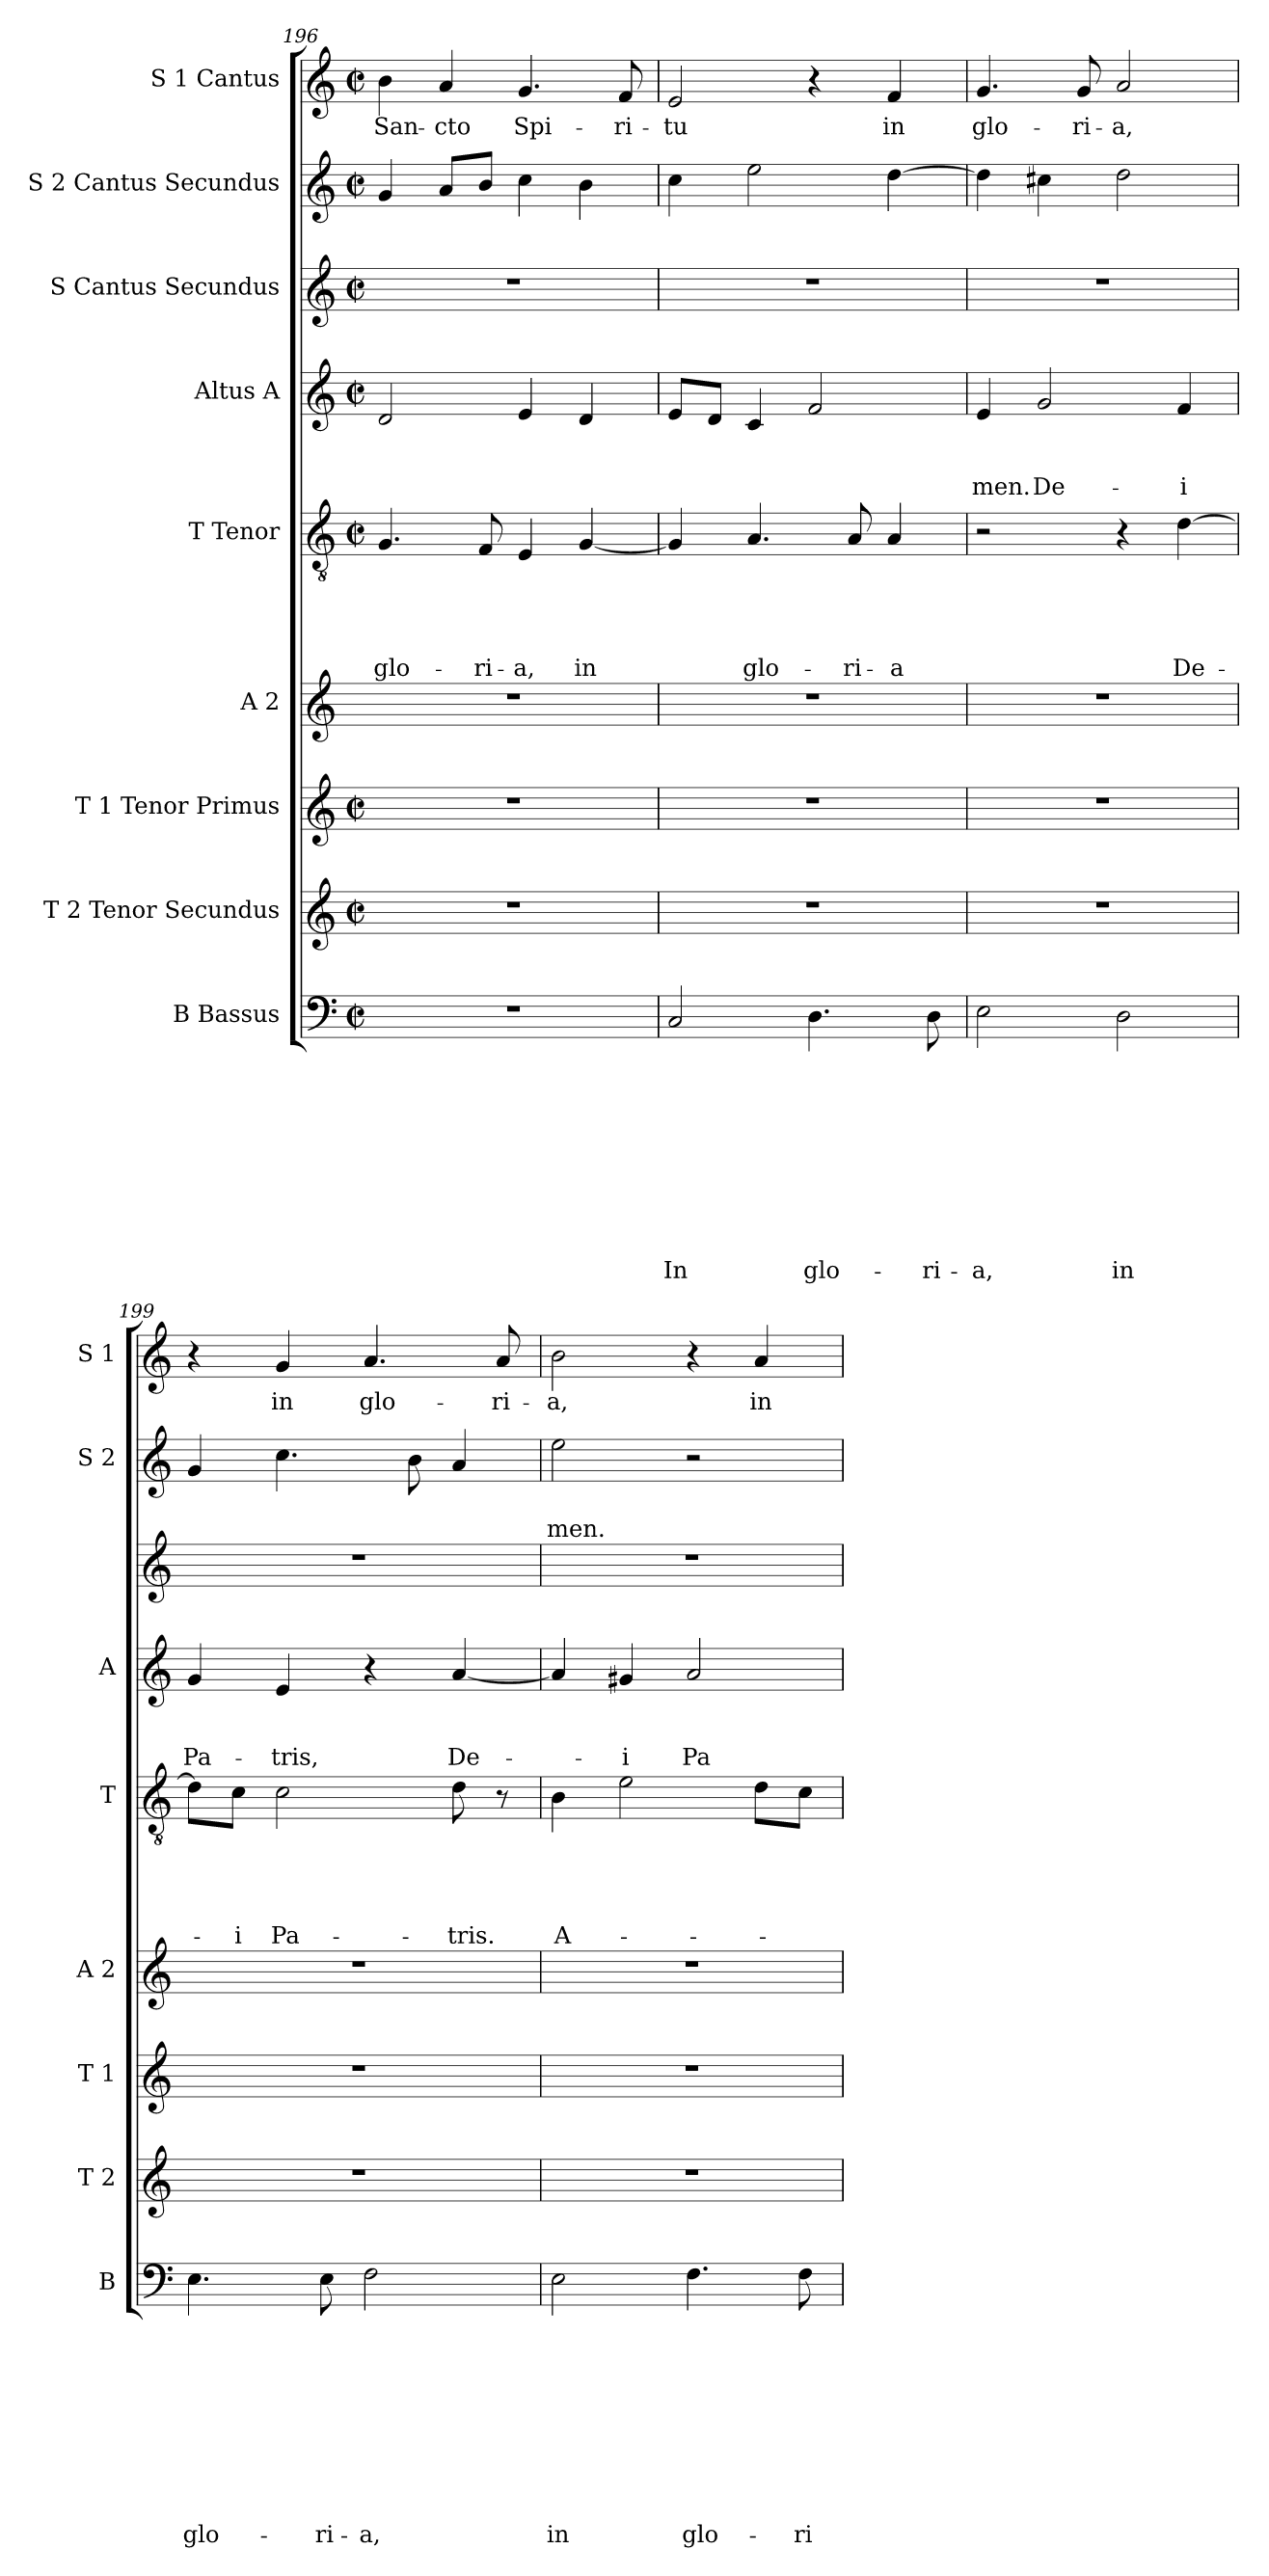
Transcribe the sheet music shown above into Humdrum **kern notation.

**kern	**text	**text	**text	**text	**text	**text	**text	**text	**text	**text	**kern	**kern	**kern	**kern	**text	**text	**text	**text	**text	**kern	**text	**text	**text	**kern	**kern	**text	**text	**kern	**text
*part9	*part9	*part9	*part9	*part9	*part9	*part9	*part9	*part9	*part9	*part9	*part8	*part7	*part6	*part5	*part5	*part5	*part5	*part5	*part5	*part4	*part4	*part4	*part4	*part3	*part2	*part2	*part2	*part1	*part1
*staff9	*staff9	*staff9	*staff9	*staff9	*staff9	*staff9	*staff9	*staff9	*staff9	*staff9	*staff8	*staff7	*staff6	*staff5	*staff5	*staff5	*staff5	*staff5	*staff5	*staff4	*staff4	*staff4	*staff4	*staff3	*staff2	*staff2	*staff2	*staff1	*staff1
*I"B Bassus	*	*	*	*	*	*	*	*	*	*	*I"T 2 Tenor Secundus	*I"T 1 Tenor Primus	*I"A 2	*I"T Tenor	*	*	*	*	*	*I"Altus A	*	*	*	*I"S Cantus Secundus	*I"S 2 Cantus Secundus	*	*	*I"S 1 Cantus	*
*I'B	*	*	*	*	*	*	*	*	*	*	*I'T 2	*I'T 1	*I'A 2	*I'T	*	*	*	*	*	*I'A	*	*	*	*	*I'S 2	*	*	*I'S 1	*
!!LO:LB:g=z
*clefF4	*	*	*	*	*	*	*	*	*	*	*clefG2	*clefG2	*clefG2	*clefGv2	*	*	*	*	*	*clefG2	*	*	*	*clefG2	*clefG2	*	*	*clefG2	*
*k[]	*	*	*	*	*	*	*	*	*	*	*k[]	*k[]	*k[]	*k[]	*	*	*	*	*	*k[]	*	*	*	*k[]	*k[]	*	*	*k[]	*
*C:	*	*	*	*	*	*	*	*	*	*	*C:	*C:	*C:	*C:	*	*	*	*	*	*C:	*	*	*	*C:	*C:	*	*	*C:	*
*M2/2	*	*	*	*	*	*	*	*	*	*	*M2/2	*M2/2	*	*M2/2	*	*	*	*	*	*M2/2	*	*	*	*M2/2	*M2/2	*	*	*M2/2	*
*met(c|)	*	*	*	*	*	*	*	*	*	*	*met(c|)	*met(c|)	*	*met(c|)	*	*	*	*	*	*met(c|)	*	*	*	*met(c|)	*met(c|)	*	*	*met(c|)	*
=196	=196	=196	=196	=196	=196	=196	=196	=196	=196	=196	=196	=196	=196	=196	=196	=196	=196	=196	=196	=196	=196	=196	=196	=196	=196	=196	=196	=196	=196
!	!	!	!	!	!	!	!	!	!	!	!	!	!	!	!	!	!	!	!LO:LY:b	!	!	!	!	!	!	!	!	!	!LO:LY:b
1r	.	.	.	.	.	.	.	.	.	.	1r	1r	1r	4.G/	.	.	.	.	glo-	2d/	.	.	.	1r	4g/	.	.	4b\	San-
!	!	!	!	!	!	!	!	!	!	!	!	!	!	!	!	!	!	!	!	!	!	!	!	!	!	!	!	!	!LO:LY:b
.	.	.	.	.	.	.	.	.	.	.	.	.	.	.	.	.	.	.	.	.	.	.	.	.	8a/L	.	.	4a/	-cto
!	!	!	!	!	!	!	!	!	!	!	!	!	!	!	!	!	!	!	!LO:LY:b	!	!	!	!	!	!	!	!	!	!
.	.	.	.	.	.	.	.	.	.	.	.	.	.	8F/	.	.	.	.	-ri-	.	.	.	.	.	8b/J	.	.	.	.
!	!	!	!	!	!	!	!	!	!	!	!	!	!	!	!	!	!	!	!LO:LY:b	!	!	!	!	!	!	!	!	!	!LO:LY:b
.	.	.	.	.	.	.	.	.	.	.	.	.	.	4E/	.	.	.	.	-a,	4e/	.	.	.	.	4cc\	.	.	4.g/	Spi-
!	!	!	!	!	!	!	!	!	!	!	!	!	!	!	!	!	!	!	!LO:LY:b	!	!	!	!	!	!	!	!	!	!
.	.	.	.	.	.	.	.	.	.	.	.	.	.	[<4G/	.	.	.	.	in	4d/	.	.	.	.	4b\	.	.	.	.
!	!	!	!	!	!	!	!	!	!	!	!	!	!	!	!	!	!	!	!	!	!	!	!	!	!	!	!	!	!LO:LY:b
.	.	.	.	.	.	.	.	.	.	.	.	.	.	.	.	.	.	.	.	.	.	.	.	.	.	.	.	8f/	-ri-
=197	=197	=197	=197	=197	=197	=197	=197	=197	=197	=197	=197	=197	=197	=197	=197	=197	=197	=197	=197	=197	=197	=197	=197	=197	=197	=197	=197	=197	=197
!	!	!	!	!	!	!	!	!	!	!LO:LY:b	!	!	!	!	!	!	!	!	!	!	!	!	!	!	!	!	!	!	!LO:LY:b
2C/	.	.	.	.	.	.	.	.	.	In	1r	1r	1r	4G/]	.	.	.	.	.	8e/L	.	.	.	1r	4cc\	.	.	2e/	-tu
.	.	.	.	.	.	.	.	.	.	.	.	.	.	.	.	.	.	.	.	8d/J	.	.	.	.	.	.	.	.	.
!	!	!	!	!	!	!	!	!	!	!	!	!	!	!	!	!	!	!	!LO:LY:b	!	!	!	!	!	!	!	!	!	!
.	.	.	.	.	.	.	.	.	.	.	.	.	.	4.A/	.	.	.	.	glo-	4c/	.	.	.	.	2ee\	.	.	.	.
!	!	!	!	!	!	!	!	!	!	!LO:LY:b	!	!	!	!	!	!	!	!	!	!	!	!	!	!	!	!	!	!	!
4.D\	.	.	.	.	.	.	.	.	.	glo-	.	.	.	.	.	.	.	.	.	2f/	.	.	.	.	.	.	.	4r	.
!	!	!	!	!	!	!	!	!	!	!	!	!	!	!	!	!	!	!	!LO:LY:b	!	!	!	!	!	!	!	!	!	!
.	.	.	.	.	.	.	.	.	.	.	.	.	.	8A/	.	.	.	.	-ri-	.	.	.	.	.	.	.	.	.	.
!	!	!	!	!	!	!	!	!	!	!	!	!	!	!	!	!	!	!	!LO:LY:b	!	!	!	!	!	!	!	!	!	!LO:LY:b
.	.	.	.	.	.	.	.	.	.	.	.	.	.	4A/	.	.	.	.	-a	.	.	.	.	.	[>4dd\	.	.	4f/	in
!	!	!	!	!	!	!	!	!	!	!LO:LY:b	!	!	!	!	!	!	!	!	!	!	!	!	!	!	!	!	!	!	!
8D\	.	.	.	.	.	.	.	.	.	-ri-	.	.	.	.	.	.	.	.	.	.	.	.	.	.	.	.	.	.	.
=198	=198	=198	=198	=198	=198	=198	=198	=198	=198	=198	=198	=198	=198	=198	=198	=198	=198	=198	=198	=198	=198	=198	=198	=198	=198	=198	=198	=198	=198
!	!	!	!	!	!	!	!	!	!	!LO:LY:b	!	!	!	!	!	!	!	!	!	!	!	!	!LO:LY:b	!	!	!	!	!	!LO:LY:b
2E\	.	.	.	.	.	.	.	.	.	-a,	1r	1r	1r	2r	.	.	.	.	.	4e/	.	.	-men.	1r	4dd\]	.	.	4.g/	glo-
!	!	!	!	!	!	!	!	!	!	!	!	!	!	!	!	!	!	!	!	!	!	!	!LO:LY:b	!	!	!	!	!	!
.	.	.	.	.	.	.	.	.	.	.	.	.	.	.	.	.	.	.	.	2g/	.	.	De-	.	4cc#X\	.	.	.	.
!	!	!	!	!	!	!	!	!	!	!	!	!	!	!	!	!	!	!	!	!	!	!	!	!	!	!	!	!	!LO:LY:b
.	.	.	.	.	.	.	.	.	.	.	.	.	.	.	.	.	.	.	.	.	.	.	.	.	.	.	.	8g/	-ri-
!	!	!	!	!	!	!	!	!	!	!LO:LY:b	!	!	!	!	!	!	!	!	!	!	!	!	!	!	!	!	!	!	!LO:LY:b
2D\	.	.	.	.	.	.	.	.	.	in	.	.	.	4r	.	.	.	.	.	.	.	.	.	.	2dd\	.	.	2a/	-a,
!	!	!	!	!	!	!	!	!	!	!	!	!	!	!	!	!	!	!	!LO:LY:b	!	!	!	!LO:LY:b	!	!	!	!	!	!
.	.	.	.	.	.	.	.	.	.	.	.	.	.	[>4d\	.	.	.	.	De-	4f/	.	.	-i	.	.	.	.	.	.
=199	=199	=199	=199	=199	=199	=199	=199	=199	=199	=199	=199	=199	=199	=199	=199	=199	=199	=199	=199	=199	=199	=199	=199	=199	=199	=199	=199	=199	=199
!	!	!	!	!	!	!	!	!	!	!LO:LY:b	!	!	!	!	!	!	!	!	!	!	!	!	!LO:LY:b	!	!	!	!	!	!
4.E\	.	.	.	.	.	.	.	.	.	glo-	1r	1r	1r	8d\L]	.	.	.	.	.	4g/	.	.	Pa-	1r	4g/	.	.	4r	.
!	!	!	!	!	!	!	!	!	!	!	!	!	!	!	!	!	!	!	!LO:LY:b	!	!	!	!	!	!	!	!	!	!
.	.	.	.	.	.	.	.	.	.	.	.	.	.	8c\J	.	.	.	.	-i	.	.	.	.	.	.	.	.	.	.
!	!	!	!	!	!	!	!	!	!	!	!	!	!	!	!	!	!	!	!LO:LY:b	!	!	!	!LO:LY:b	!	!	!	!	!	!LO:LY:b
.	.	.	.	.	.	.	.	.	.	.	.	.	.	2c\	.	.	.	.	Pa-	4e/	.	.	-tris,	.	4.cc\	.	.	4g/	in
!	!	!	!	!	!	!	!	!	!	!LO:LY:b	!	!	!	!	!	!	!	!	!	!	!	!	!	!	!	!	!	!	!
8E\	.	.	.	.	.	.	.	.	.	-ri-	.	.	.	.	.	.	.	.	.	.	.	.	.	.	.	.	.	.	.
!	!	!	!	!	!	!	!	!	!	!LO:LY:b	!	!	!	!	!	!	!	!	!	!	!	!	!	!	!	!	!	!	!LO:LY:b
2F\	.	.	.	.	.	.	.	.	.	-a,	.	.	.	.	.	.	.	.	.	4r	.	.	.	.	.	.	.	4.a/	glo-
.	.	.	.	.	.	.	.	.	.	.	.	.	.	.	.	.	.	.	.	.	.	.	.	.	8b\	.	.	.	.
!	!	!	!	!	!	!	!	!	!	!	!	!	!	!	!	!	!	!	!LO:LY:b	!	!	!	!LO:LY:b	!	!	!	!	!	!
.	.	.	.	.	.	.	.	.	.	.	.	.	.	8d\	.	.	.	.	-tris.	[<4a/	.	.	De-	.	4a/	.	.	.	.
!	!	!	!	!	!	!	!	!	!	!	!	!	!	!	!	!	!	!	!	!	!	!	!	!	!	!	!	!	!LO:LY:b
.	.	.	.	.	.	.	.	.	.	.	.	.	.	8r	.	.	.	.	.	.	.	.	.	.	.	.	.	8a/	-ri-
=200	=200	=200	=200	=200	=200	=200	=200	=200	=200	=200	=200	=200	=200	=200	=200	=200	=200	=200	=200	=200	=200	=200	=200	=200	=200	=200	=200	=200	=200
!	!	!	!	!	!	!	!	!	!	!LO:LY:b	!	!	!	!	!	!	!	!	!LO:LY:b	!	!	!	!	!	!	!	!LO:LY:b	!	!LO:LY:b
2E\	.	.	.	.	.	.	.	.	.	in	1r	1r	1r	4B\	.	.	.	.	A-	4a/]	.	.	.	1r	2ee\	.	-men.	2b\	-a,
!	!	!	!	!	!	!	!	!	!	!	!	!	!	!	!	!	!	!	!	!	!	!	!LO:LY:b	!	!	!	!	!	!
.	.	.	.	.	.	.	.	.	.	.	.	.	.	2e\	.	.	.	.	.	4g#X/	.	.	-i	.	.	.	.	.	.
!	!	!	!	!	!	!	!	!	!	!LO:LY:b	!	!	!	!	!	!	!	!	!	!	!	!	!LO:LY:b	!	!	!	!	!	!
4.F\	.	.	.	.	.	.	.	.	.	glo-	.	.	.	.	.	.	.	.	.	2a/	.	.	Pa-	.	2r	.	.	4r	.
!	!	!	!	!	!	!	!	!	!	!	!	!	!	!	!	!	!	!	!	!	!	!	!	!	!	!	!	!	!LO:LY:b
.	.	.	.	.	.	.	.	.	.	.	.	.	.	8d\L	.	.	.	.	.	.	.	.	.	.	.	.	.	4a/	in
!	!	!	!	!	!	!	!	!	!	!LO:LY:b	!	!	!	!	!	!	!	!	!	!	!	!	!	!	!	!	!	!	!
8F\	.	.	.	.	.	.	.	.	.	-ri-	.	.	.	8c\J	.	.	.	.	.	.	.	.	.	.	.	.	.	.	.
=	=	=	=	=	=	=	=	=	=	=	=	=	=	=	=	=	=	=	=	=	=	=	=	=	=	=	=	=	=
*-	*-	*-	*-	*-	*-	*-	*-	*-	*-	*-	*-	*-	*-	*-	*-	*-	*-	*-	*-	*-	*-	*-	*-	*-	*-	*-	*-	*-	*-
